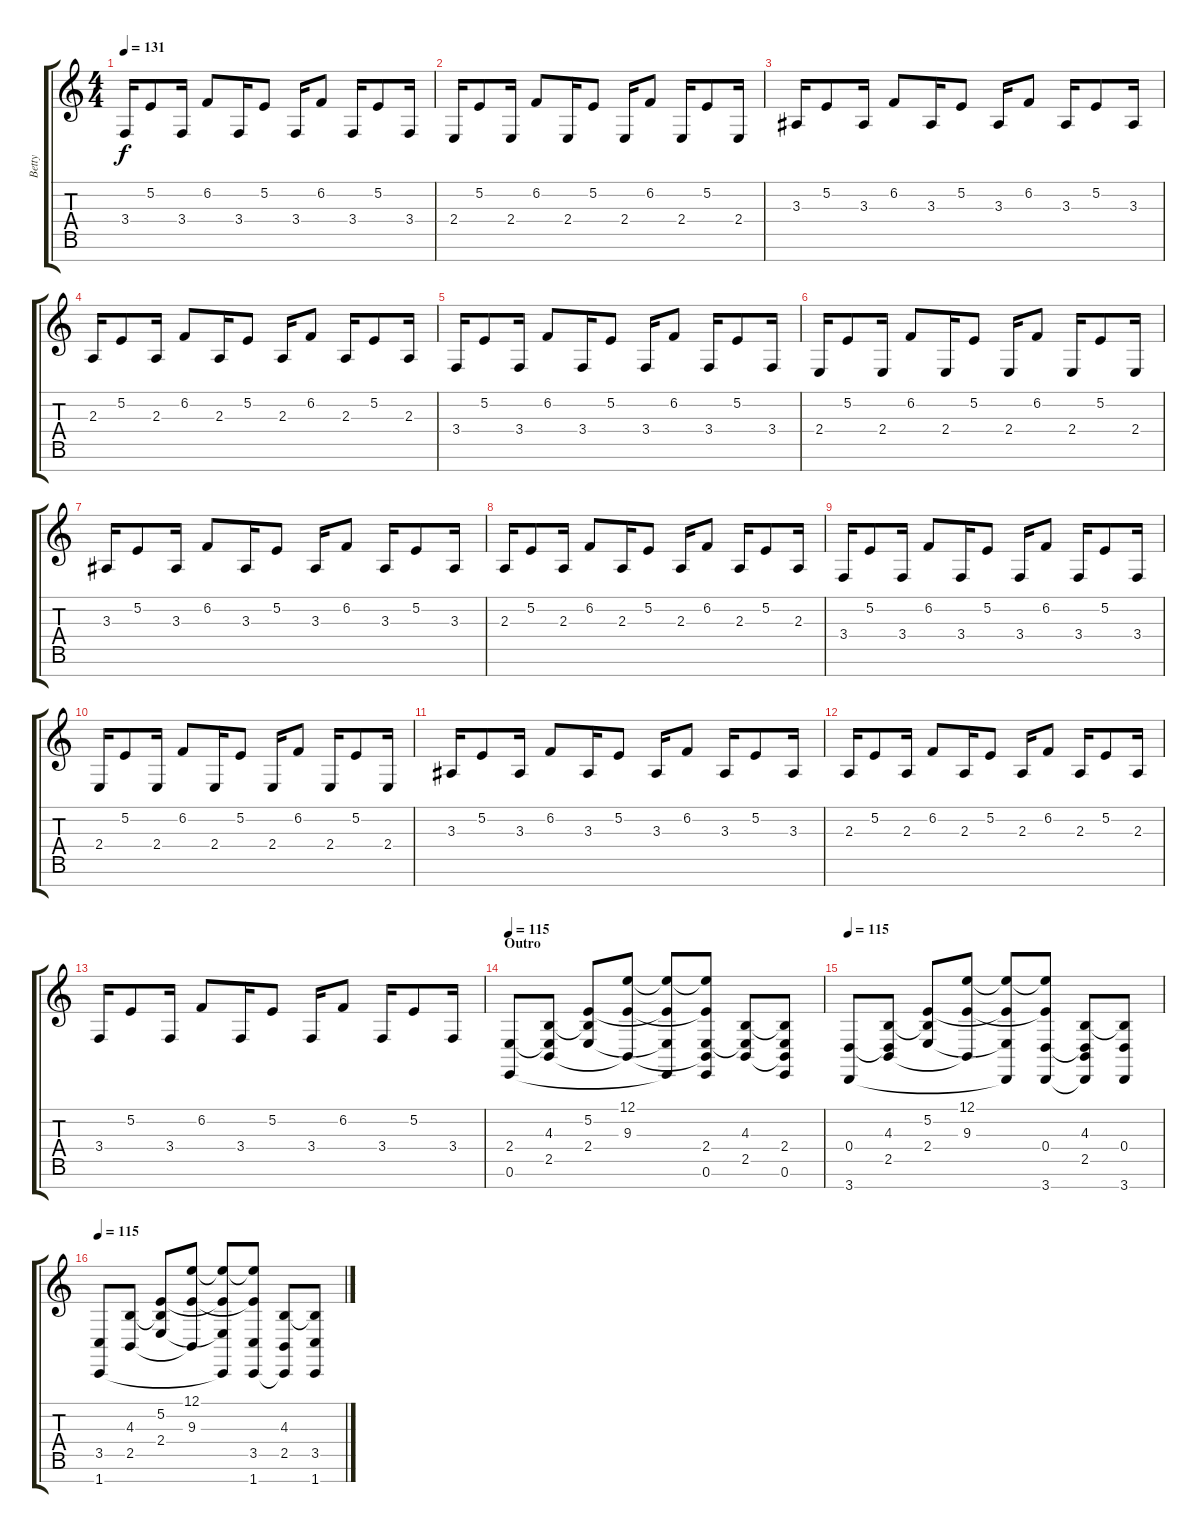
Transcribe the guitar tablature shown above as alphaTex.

\track ("Betty" "Betty") {instrument churchorgan}
\staff {score tabs}
\tuning (E4 B3 G3 D3 A2 E2 B1) {hide}
\ts (4 4)
\tempo 131
\clef g2
\ks c
3.4.16{dy f instrument churchorgan} 5.2.8 3.4.16 6.2.8 3.4.16 5.2.8 3.4.16 6.2.8 3.4.16 5.2.8 3.4.16 |
2.4.16{instrument churchorgan} 5.2.8 2.4.16 6.2.8 2.4.16 5.2.8 2.4.16 6.2.8 2.4.16 5.2.8 2.4.16 |
3.3.16{instrument churchorgan} 5.2.8 3.3.16 6.2.8 3.3.16 5.2.8 3.3.16 6.2.8 3.3.16 5.2.8 3.3.16 |
2.3.16{instrument churchorgan} 5.2.8 2.3.16 6.2.8 2.3.16 5.2.8 2.3.16 6.2.8 2.3.16 5.2.8 2.3.16 |
3.4.16{instrument churchorgan} 5.2.8 3.4.16 6.2.8 3.4.16 5.2.8 3.4.16 6.2.8 3.4.16 5.2.8 3.4.16 |
2.4.16{instrument churchorgan} 5.2.8 2.4.16 6.2.8 2.4.16 5.2.8 2.4.16 6.2.8 2.4.16 5.2.8 2.4.16 |
3.3.16{instrument churchorgan} 5.2.8 3.3.16 6.2.8 3.3.16 5.2.8 3.3.16 6.2.8 3.3.16 5.2.8 3.3.16 |
2.3.16{instrument churchorgan} 5.2.8 2.3.16 6.2.8 2.3.16 5.2.8 2.3.16 6.2.8 2.3.16 5.2.8 2.3.16 |
3.4.16{instrument churchorgan} 5.2.8 3.4.16 6.2.8 3.4.16 5.2.8 3.4.16 6.2.8 3.4.16 5.2.8 3.4.16 |
2.4.16{instrument churchorgan} 5.2.8 2.4.16 6.2.8 2.4.16 5.2.8 2.4.16 6.2.8 2.4.16 5.2.8 2.4.16 |
3.3.16{instrument churchorgan} 5.2.8 3.3.16 6.2.8 3.3.16 5.2.8 3.3.16 6.2.8 3.3.16 5.2.8 3.3.16 |
2.3.16{instrument churchorgan} 5.2.8 2.3.16 6.2.8 2.3.16 5.2.8 2.3.16 6.2.8 2.3.16 5.2.8 2.3.16 |
3.4.16{instrument churchorgan} 5.2.8 3.4.16 6.2.8 3.4.16 5.2.8 3.4.16 6.2.8 3.4.16 5.2.8 3.4.16 |
\section ("" "Outro")
\tempo 115
(2.4 0.6).8{instrument koto} (4.3 2.4{t} 2.5).8 (5.2 4.3{t} 2.4).8 (12.1 9.3 2.5{t}).8 (12.1{t} 5.2{t} 2.4{t} 0.6{t}).8 (12.1{t} 9.3{t} 2.4 2.5{t} 0.6).8 (4.3 2.4{t} 2.5).8 (4.3{t} 2.4 2.5{t} 0.6).8 |
\tempo 115
(0.4 3.7).8{instrument koto} (4.3 0.4{t} 2.5).8 (5.2 4.3{t} 2.4).8 (12.1 9.3 2.5{t}).8 (12.1{t} 5.2{t} 2.4{t} 3.7{t}).8 (12.1{t} 9.3{t} 0.4 3.7).8 (4.3 0.4{t} 2.5 3.7{t}).8 (4.3{t} 0.4 3.7).8 |
\tempo 115
(3.5 1.7).8{instrument koto} (4.3 2.5).8 (5.2 4.3{t} 2.4).8 (12.1 9.3 2.5{t}).8 (12.1{t} 5.2{t} 2.4{t} 1.7{t}).8 (12.1{t} 9.3{t} 3.5 1.7).8 (4.3 2.5 1.7{t}).8 (4.3{t} 3.5 1.7).8
